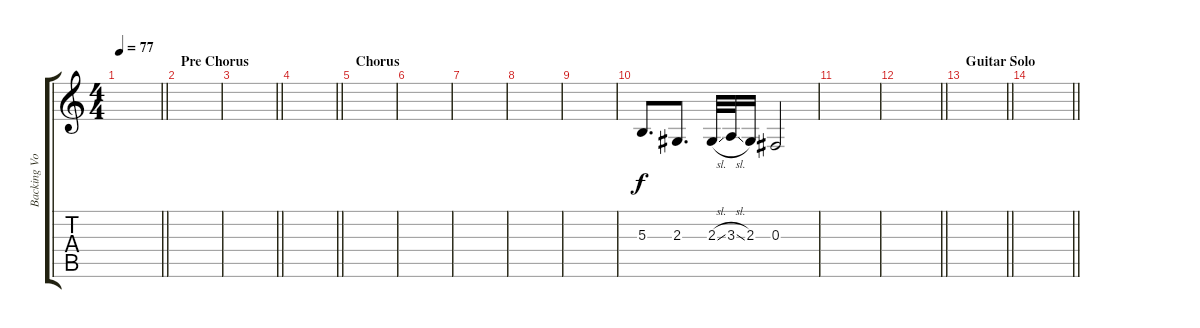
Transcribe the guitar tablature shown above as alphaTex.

\track ("Backing Vocals" "Backing Vo") {instrument bassoon}
\staff {score tabs}
\tuning (Eb4 Bb3 Gb3 Db3 Ab2 Eb2) {hide}
\ts (4 4)
\tempo 77
\clef g2
\barLineRight lightlight
\ks c
|
\section ("" "Pre Chorus")
|
\barLineRight lightlight
|
\barLineRight lightlight
|
\section ("" "Chorus")
|
|
|
|
|
5.3.8{d} 2.3.8{d} 2.3{sl}.32 3.3{sl}.32 2.3.16 0.3.2 |
|
\barLineRight lightlight
|
\section ("" "Guitar Solo")
\barLineRight lightlight
|
\barLineRight lightlight
